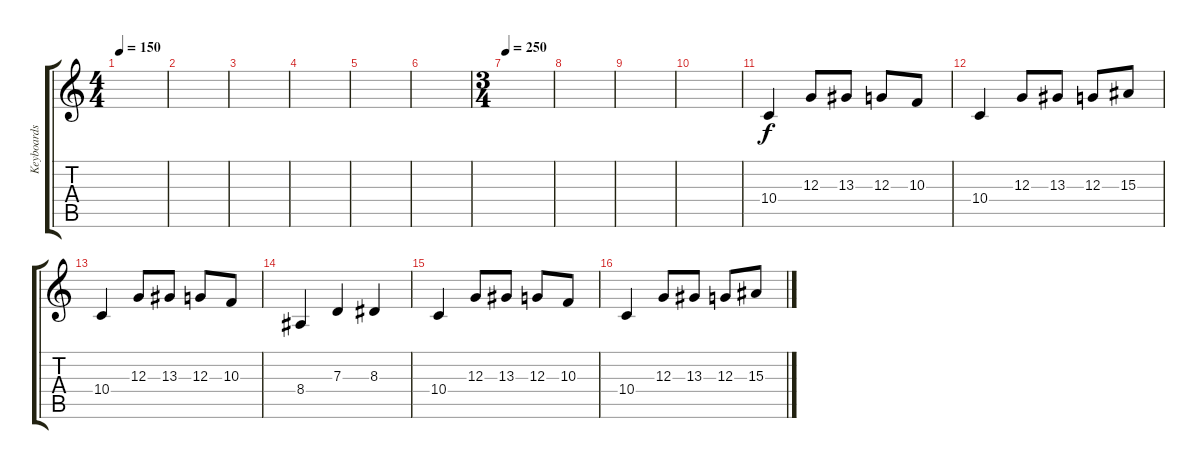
\track ("Keyboards 2" "Keyboards ") {instrument pad1newage}
\staff {score tabs}
\tuning (E4 B3 G3 D3 A2 E2) {hide}
\ts (4 4)
\tempo 150
\clef g2
\ks c
|
|
|
|
|
|
\ts (3 4)
\tempo 250
|
|
|
|
10.4.4{instrument pad1newage} 12.3.8 13.3.8 12.3.8 10.3.8 |
10.4.4 12.3.8 13.3.8 12.3.8 15.3.8 |
10.4.4 12.3.8 13.3.8 12.3.8 10.3.8 |
8.4.4 7.3.4 8.3.4 |
10.4.4 12.3.8 13.3.8 12.3.8 10.3.8 |
10.4.4 12.3.8 13.3.8 12.3.8 15.3.8
